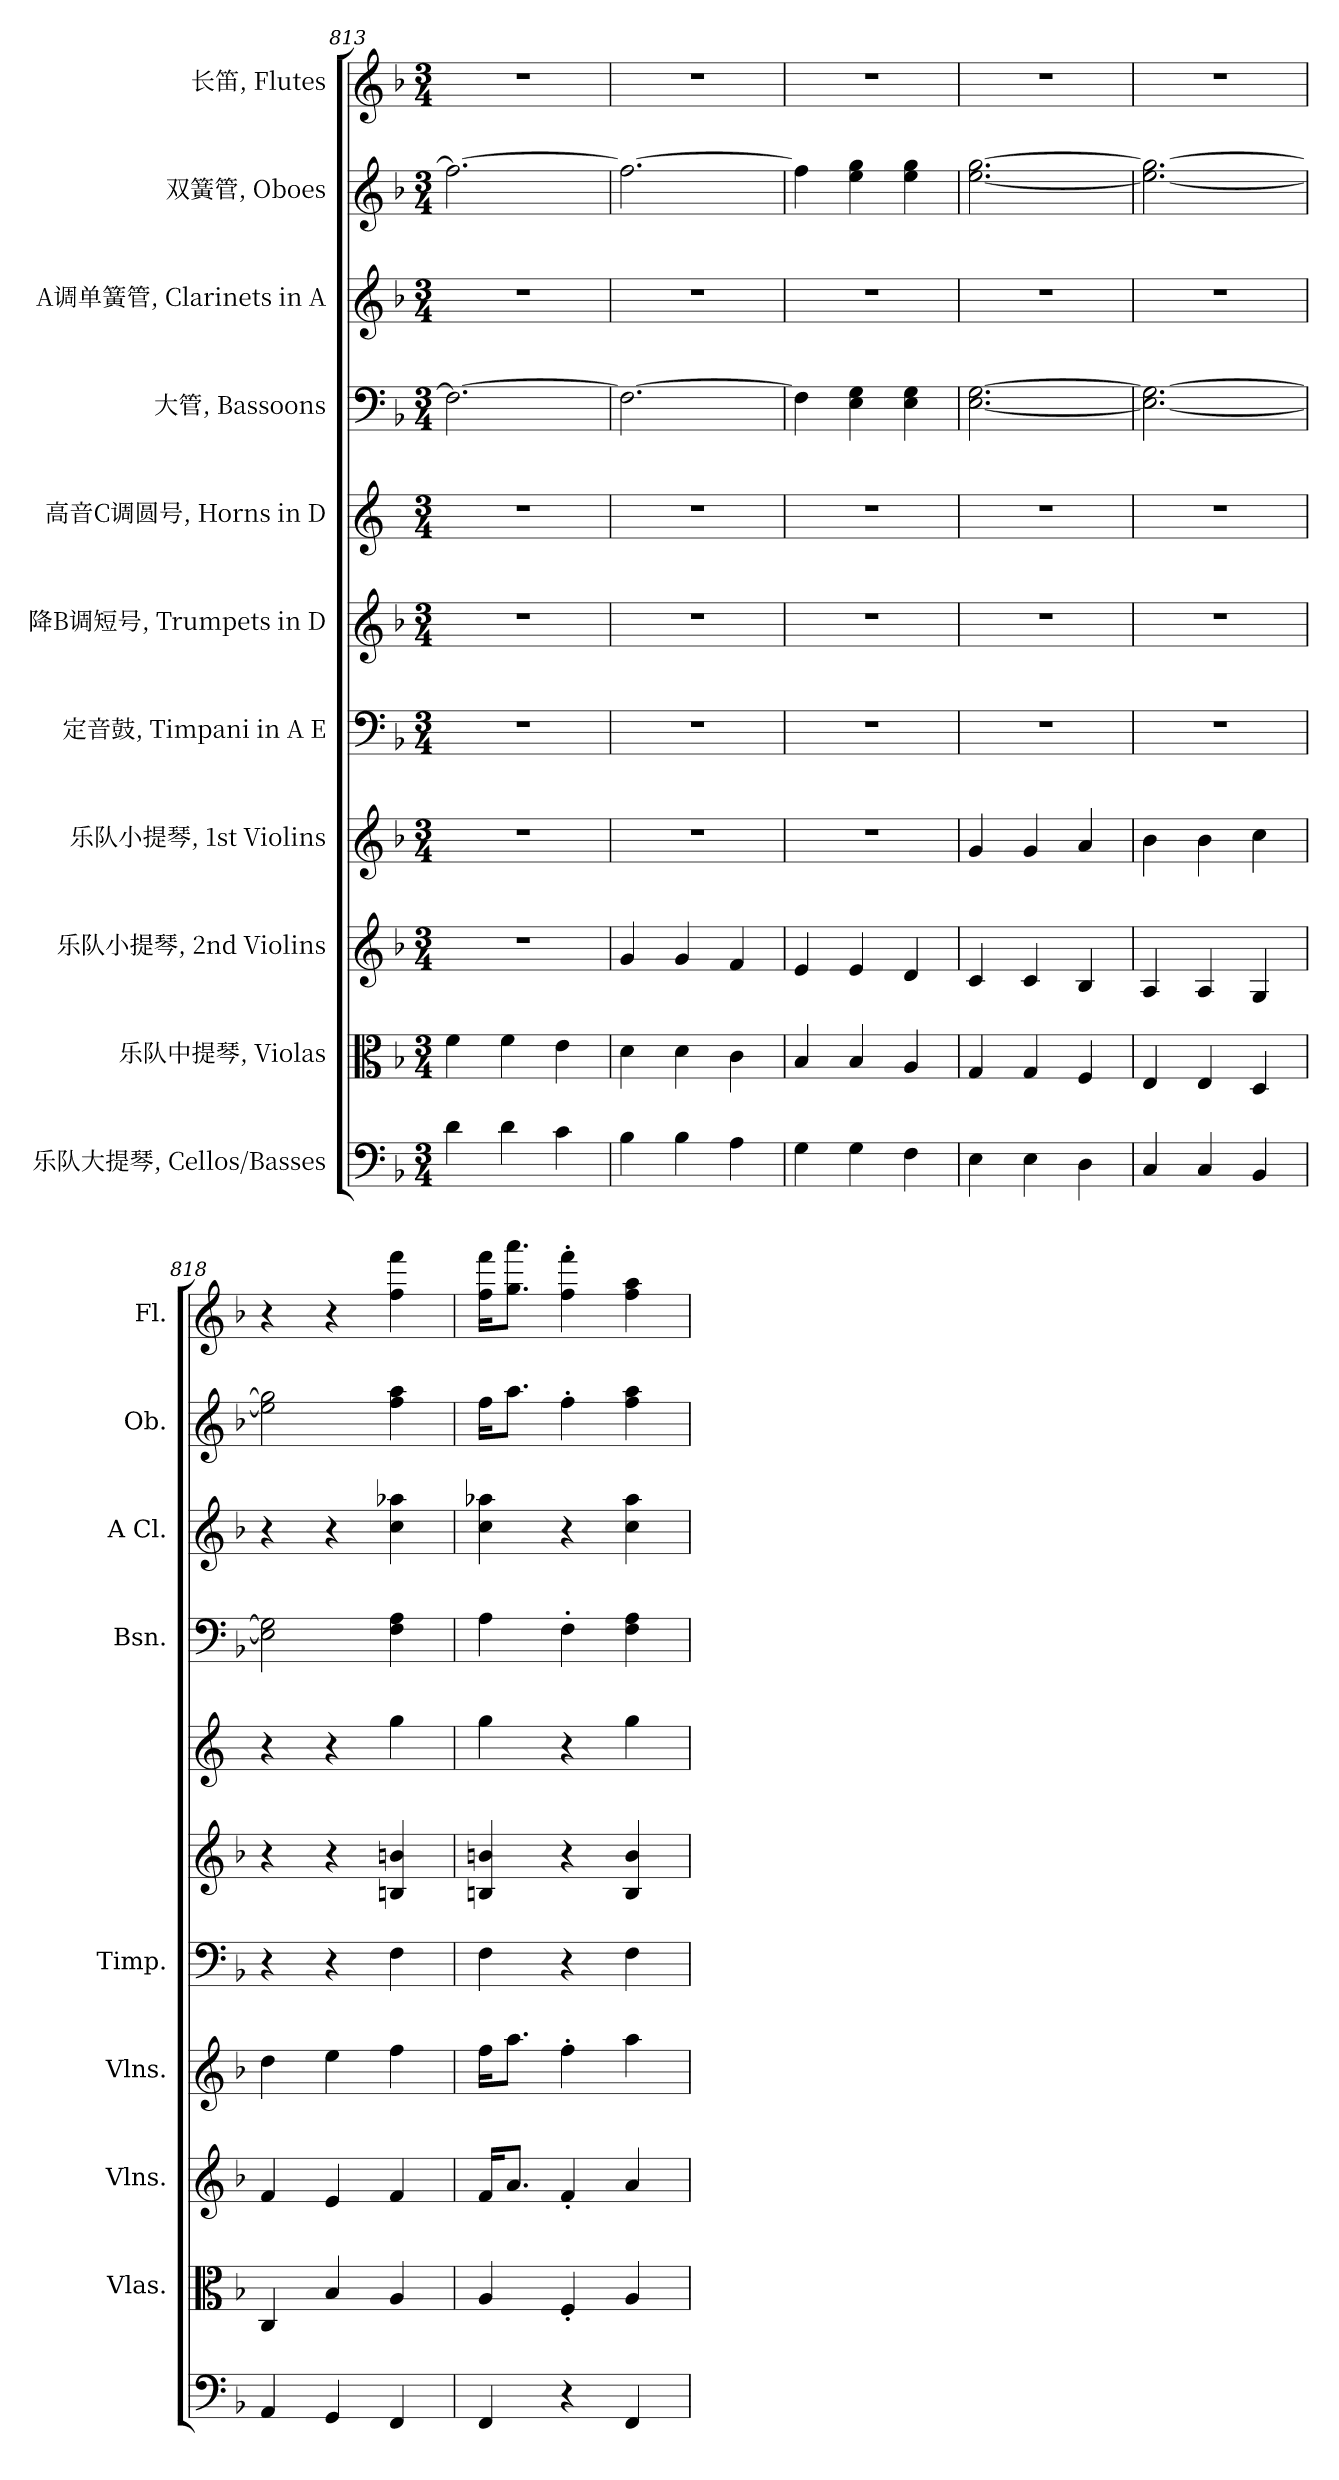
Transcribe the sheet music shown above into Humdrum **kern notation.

**kern	**kern	**kern	**kern	**kern	**kern	**kern	**kern	**kern	**kern	**kern
*part11	*part10	*part9	*part8	*part7	*part6	*part5	*part4	*part3	*part2	*part1
*staff11	*staff10	*staff9	*staff8	*staff7	*staff6	*staff5	*staff4	*staff3	*staff2	*staff1
*I"乐队大提琴, Cellos/Basses	*I"乐队中提琴, Violas	*I"乐队小提琴, 2nd Violins	*I"乐队小提琴, 1st Violins	*I"定音鼓, Timpani in A E	*I"降B调短号, Trumpets in D	*I"高音C调圆号, Horns in D	*I"大管, Bassoons	*I"A调单簧管, Clarinets in A	*I"双簧管, Oboes	*I"长笛, Flutes
*	*I'Vlas.	*I'Vlns.	*I'Vlns.	*I'Timp.	*	*	*I'Bsn.	*I'A Cl.	*I'Ob.	*I'Fl.
*clefF4	*clefC3	*clefG2	*clefG2	*clefF4	*clefG2	*clefG2	*clefF4	*clefG2	*clefG2	*clefG2
*	*	*	*	*	*ITrd1c2	*ITrd4c7	*	*ITrd2c3	*	*
*k[b-]	*k[b-]	*k[b-]	*k[b-]	*k[b-]	*k[b-e-a-]	*k[b-]	*k[b-]	*k[f#c#]	*k[b-]	*k[b-]
*M3/4	*M3/4	*M3/4	*M3/4	*M3/4	*M3/4	*M3/4	*M3/4	*M3/4	*M3/4	*M3/4
=813	=813	=813	=813	=813	=813	=813	=813	=813	=813	=813
4d\	4f\	2.r	2.r	2.r	2.r	2.r	2.F\_	2.r	2.ff\_	2.r
4d\	4f\	.	.	.	.	.	.	.	.	.
4c\	4e\	.	.	.	.	.	.	.	.	.
=814	=814	=814	=814	=814	=814	=814	=814	=814	=814	=814
4B-\	4d\	4g/	2.r	2.r	2.r	2.r	2.F\_	2.r	2.ff\_	2.r
4B-\	4d\	4g/	.	.	.	.	.	.	.	.
4A\	4c\	4f/	.	.	.	.	.	.	.	.
!!LO:PB:g=z
=815	=815	=815	=815	=815	=815	=815	=815	=815	=815	=815
4G\	4B-/	4e/	2.r	2.r	2.r	2.r	4F\]	2.r	4ff\]	2.r
4G\	4B-/	4e/	.	.	.	.	4E\ 4G\	.	4ee\ 4gg\	.
4F\	4A/	4d/	.	.	.	.	4E\ 4G\	.	4ee\ 4gg\	.
=816	=816	=816	=816	=816	=816	=816	=816	=816	=816	=816
4E\	4G/	4c/	4g/	2.r	2.r	2.r	[2.E\ [2.G\	2.r	[2.ee\ [2.gg\	2.r
4E\	4G/	4c/	4g/	.	.	.	.	.	.	.
4D\	4F/	4B-/	4a/	.	.	.	.	.	.	.
=817	=817	=817	=817	=817	=817	=817	=817	=817	=817	=817
4C/	4E/	4A/	4b-\	2.r	2.r	2.r	2.E\_ 2.G\_	2.r	2.ee\_ 2.gg\_	2.r
4C/	4E/	4A/	4b-\	.	.	.	.	.	.	.
4BB-/	4D/	4G/	4cc\	.	.	.	.	.	.	.
=818	=818	=818	=818	=818	=818	=818	=818	=818	=818	=818
4AA/	4C/	4f/	4dd\	4r	4r	4r	2E\] 2G\]	4r	2ee\] 2gg\]	4r
4GG/	4B-/	4e/	4ee\	4r	4r	4r	.	4r	.	4r
4FF/	4A/	4f/	4ff\	4F\	4An/ 4an/	4cc\	4F\ 4A\	4a\ 4ffn\	4ff\ 4aa\	4ff\ 4fff\
=819	=819	=819	=819	=819	=819	=819	=819	=819	=819	=819
4FF/	4A/	16f/KL	16ff\KL	4F\	4An/ 4an/	4cc\	4A\	4a\ 4ffn\	16ff\KL	16ff\ 16fff\KL
.	.	8.a/J	8.aa\J	.	.	.	.	.	8.aa\J	8.gg\ 8.aaa\J
4r	4F'/	4f'/	4ff'\	4r	4r	4r	4F'\	4r	4ff'\	4ff\' 4fff\'
4FF/	4A/	4a/	4aa\	4F\	4A/ 4a/	4cc\	4F\ 4A\	4a\ 4ff\	4ff\ 4aa\	4ff\ 4aa\
=	=	=	=	=	=	=	=	=	=	=
*-	*-	*-	*-	*-	*-	*-	*-	*-	*-	*-
